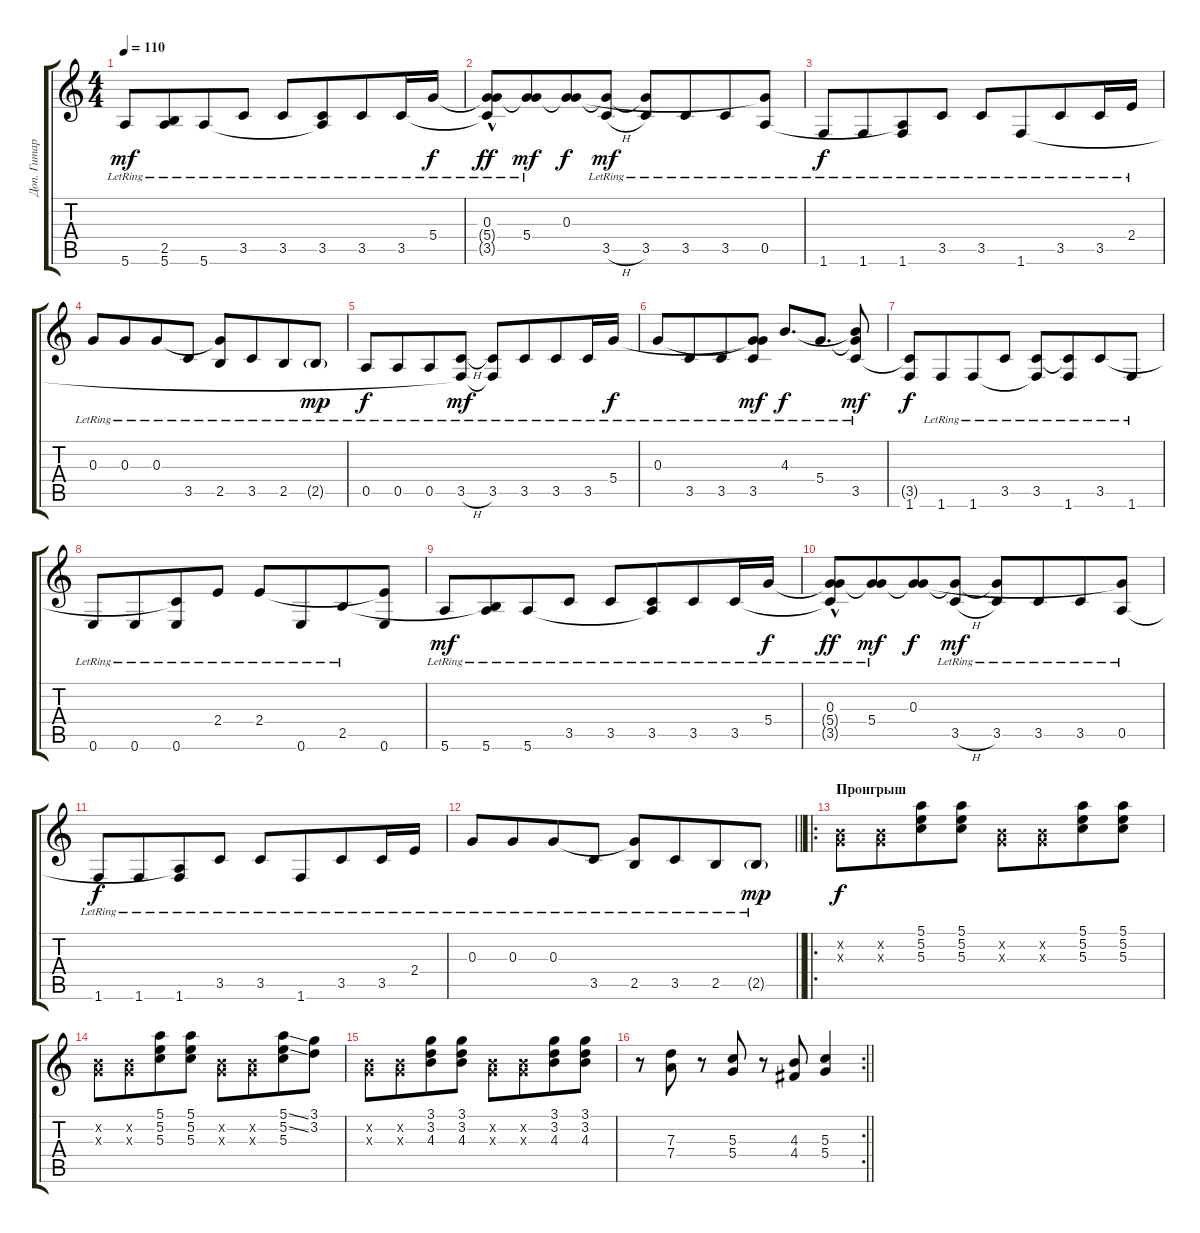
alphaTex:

\track ("Доп. Гитара" "Доп. Гитар") {instrument electricguitarmuted}
\staff {score tabs}
\tuning (E4 B3 G3 D3 A2 E2) {hide}
\ts (4 4)
\tempo 110
\clef g2
\ks c
5.6{lr}.8{dy mf} (2.5{t} 5.6{lr}).8{beam merge} 5.6{lr}.8 3.5{lr}.8 3.5{lr}.8 (3.5{lr} 5.6{t}).8{beam merge} 3.5{lr}.8 3.5{lr}.16 5.4{lr}.16{dy f} |
(0.3{hac lr} 5.4{t} 3.5{t}).8{dy ff} (0.3{t} 5.4{lr}).8{dy mf beam merge} (0.3 5.4{t}).8{dy f} (5.4{t} 3.5{h lr}).8{dy mf} (5.4{t} 3.5{lr}).8 3.5{lr}.8{beam merge} 3.5{lr}.8 (0.3{t} 0.5{lr}).8 |
1.6{lr}.8{dy f} 1.6{lr}.8{beam merge} (0.5{t} 1.6{lr}).8 3.5{lr}.8 3.5{lr}.8 1.6{lr}.8{beam merge} 3.5{lr}.8 3.5{lr}.16 2.4{lr}.16 |
0.3{lr}.8 0.3{lr}.8{beam merge} 0.3{lr}.8 3.5{lr}.8 (0.3{t} 2.5{lr}).8 3.5{lr}.8{beam merge} 2.5{lr}.8 2.5{g lr}.8{dy mp} |
0.5{lr}.8{dy f} 0.5{lr}.8{beam merge} 0.5{lr}.8 (3.5{h lr} 1.6{t}).8{dy mf} (3.5{lr} 1.6{t}).8 3.5{lr}.8{beam merge} 3.5{lr}.8 3.5{lr}.16 5.4{lr}.16{dy f} |
0.3{lr}.8 3.5{lr}.8{beam merge} 3.5{lr}.8 (0.3{t} 5.4{t} 3.5{lr}).8{dy mf} 4.3{lr}.8{d dy f beam merge} 5.4{lr}.8{d} (4.3{t} 5.4{t} 3.5{lr}).8{dy mf} |
(3.5{t} 1.6).8{dy f} 1.6{lr}.8{beam merge} 1.6{lr}.8 3.5{lr}.8 (3.5{lr} 1.6{t}).8 (3.5{t} 1.6{lr}).8{beam merge} 3.5{lr}.8 1.6{lr}.8 |
0.6{lr}.8 0.6{lr}.8{beam merge} (3.5{t} 0.6{lr}).8 2.4{lr}.8 2.4{lr}.8 0.6{lr}.8{beam merge} 2.5{lr}.8 (2.4{t} 0.6).8 |
5.6{lr}.8{dy mf} (2.5{t} 5.6{lr}).8{beam merge} 5.6{lr}.8 3.5{lr}.8 3.5{lr}.8 (3.5{lr} 5.6{t}).8{beam merge} 3.5{lr}.8 3.5{lr}.16 5.4{lr}.16{dy f} |
(0.3{hac lr} 5.4{t} 3.5{t}).8{dy ff} (0.3{t} 5.4{lr}).8{dy mf beam merge} (0.3 5.4{t}).8{dy f} (5.4{t} 3.5{h lr}).8{dy mf} (5.4{t} 3.5{lr}).8 3.5{lr}.8{beam merge} 3.5{lr}.8 (0.3{t} 0.5{lr}).8 |
1.6{lr}.8{dy f} 1.6{lr}.8{beam merge} (0.5{t} 1.6{lr}).8 3.5{lr}.8 3.5{lr}.8 1.6{lr}.8{beam merge} 3.5{lr}.8 3.5{lr}.16 2.4{lr}.16 |
\barLineRight lightlight
0.3{lr}.8 0.3{lr}.8{beam merge} 0.3{lr}.8 3.5{lr}.8 (0.3{t} 2.5{lr}).8 3.5{lr}.8{beam merge} 2.5{lr}.8 2.5{g lr}.8{dy mp} |
\ro
\section ("" "Проигрыш")
(0.2{x} 0.3{x}).8{dy f} (0.2{x} 0.3{x}).8{beam merge} (5.1 5.2 5.3).8{beam merge} (5.1 5.2 5.3).8 (0.2{x} 0.3{x}).8 (0.2{x} 0.3{x}).8{beam merge} (5.1 5.2 5.3).8{beam merge} (5.1 5.2 5.3).8 |
(0.2{x} 0.3{x}).8 (0.2{x} 0.3{x}).8{beam merge} (5.1 5.2 5.3).8{beam merge} (5.1 5.2 5.3).8 (0.2{x} 0.3{x}).8 (0.2{x} 0.3{x}).8{beam merge} (5.1{ss} 5.2{ss} 5.3).8 (3.1 3.2).8 |
(0.2{x} 0.3{x}).8 (0.2{x} 0.3{x}).8{beam merge} (3.1 3.2 4.3).8{beam merge} (3.1 3.2 4.3).8 (0.2{x} 0.3{x}).8 (0.2{x} 0.3{x}).8{beam merge} (3.1 3.2 4.3).8{beam merge} (3.1 3.2 4.3).8 |
\rc 2
\barLineRight lightlight
r.8 (7.3 7.4).8 r.8 (5.3 5.4).8 r.8 (4.3 4.4).8 (5.3 5.4).4
